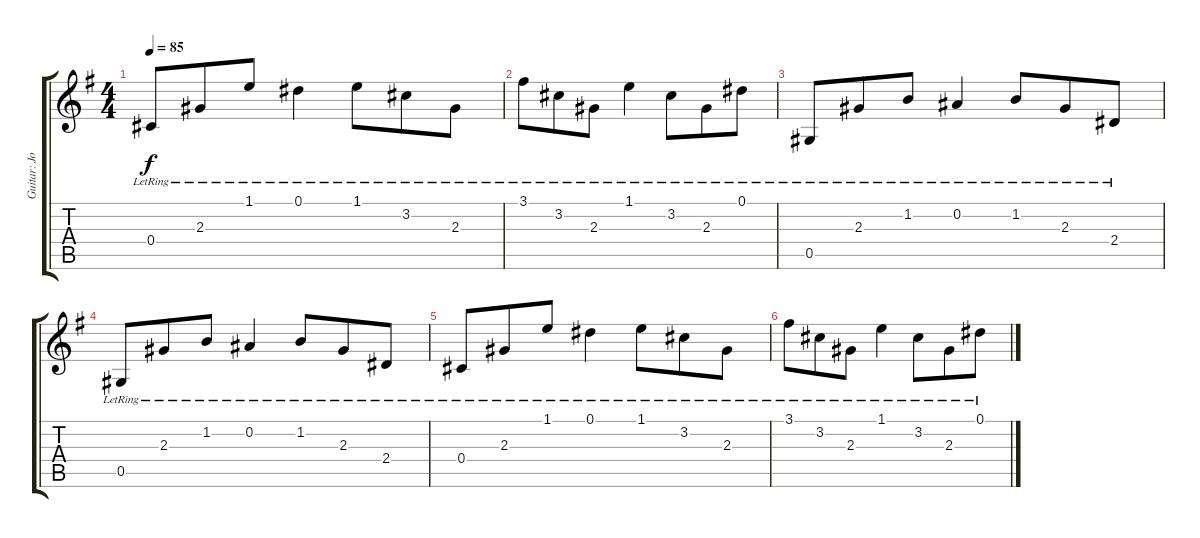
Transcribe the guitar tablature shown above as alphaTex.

\track ("Guitar: Jon" "Guitar: Jo") {instrument acousticguitarsteel}
\staff {score tabs}
\tuning (Eb4 Bb3 Gb3 Db3 Ab2 Eb2) {hide}
\ts (4 4)
\tempo 85
\clef g2
\ks g
0.4{lr}.8{dy f} 2.3{lr}.8{beam merge} 1.1{lr}.8 0.1{lr}.4 1.1{lr}.8{beam merge} 3.2{lr}.8 2.3{lr}.8 |
3.1{lr}.8 3.2{lr}.8{beam merge} 2.3{lr}.8 1.1{lr}.4 3.2{lr}.8{beam merge} 2.3{lr}.8 0.1{lr}.8 |
0.5{lr}.8 2.3{lr}.8{beam merge} 1.2{lr}.8 0.2{lr}.4 1.2{lr}.8{beam merge} 2.3{lr}.8 2.4{lr}.8 |
0.5{lr}.8 2.3{lr}.8{beam merge} 1.2{lr}.8 0.2{lr}.4 1.2{lr}.8{beam merge} 2.3{lr}.8 2.4{lr}.8 |
0.4{lr}.8 2.3{lr}.8{beam merge} 1.1{lr}.8 0.1{lr}.4 1.1{lr}.8{beam merge} 3.2{lr}.8 2.3{lr}.8 |
3.1{lr}.8 3.2{lr}.8{beam merge} 2.3{lr}.8 1.1{lr}.4 3.2{lr}.8{beam merge} 2.3{lr}.8 0.1{lr}.8
